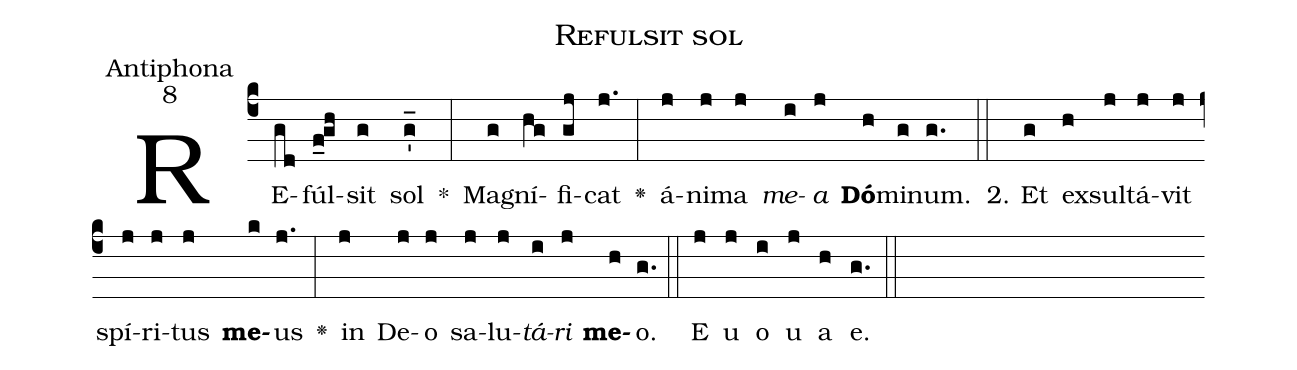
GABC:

name:Refulsit sol;
office-part:Antiphona;
mode:8;
%%
(c4) RE(gd)fúl(f_0gh)sit(g) sol(g'_) *(:) Ma(g)gní(hg)fi(gj)cat(j.) <v>\greheightstar</v>(:) á(j)ni(j)ma(j) <i>me</i>(i)<i>a</i>(j) <b>Dó</b>(h)mi(g)num.(g.) (::)
2. Et(g) ex(h)sul(j)tá(j)vit(j) spí(j)ri(j)tus(j) <b>me</b>(k)us(j.) <v>\greheightstar</v>(:) in(j) De(j)o(j) sa(j)lu(j)<i>tá</i>(i)<i>ri</i>(j) <b>me</b>(h)o.(g.) (::) E(j) u(j) o(i) u(j) a(h) e.(g.) (::)
